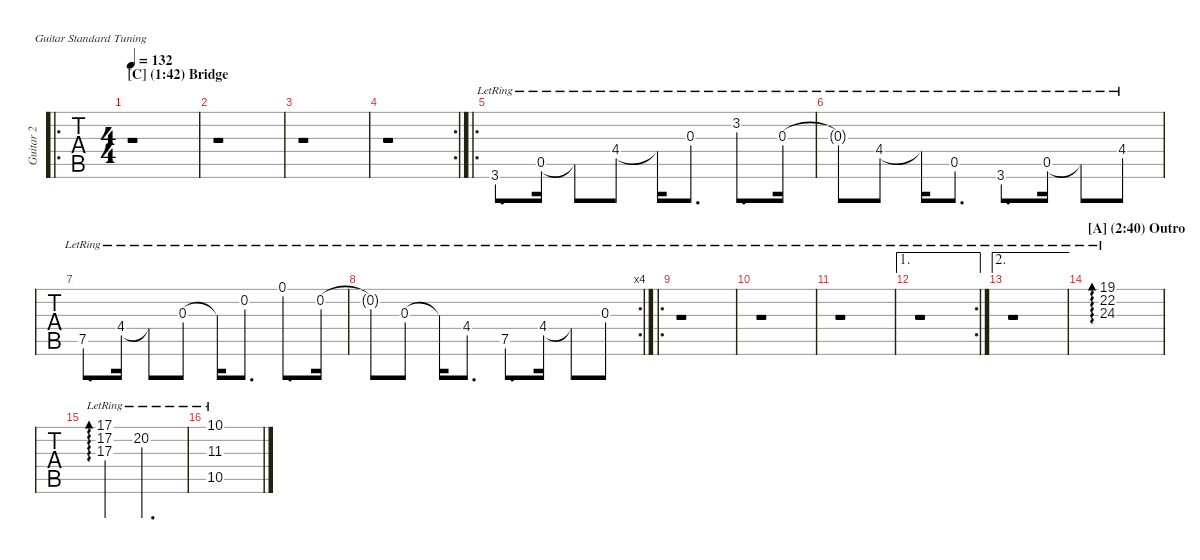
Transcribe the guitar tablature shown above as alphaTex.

\defaultSystemsLayout 4
\hideDynamics
\bracketExtendMode nobrackets
\multiTrackTrackNamePolicy allsystems
\firstSystemTrackNameMode fullname
\otherSystemsTrackNameMode fullname
\track ("Guitar 2" "Guitar 2") {instrument electricguitarclean}
\staff {tabs}
\tuning (E4 B3 G3 D3 A2 E2)
\ro
\ts (4 4)
\section ("C" "(1:42) Bridge")
\tempo 132
\clef g2
\ks c
r.1{dy mf} |
r.1 |
r.1 |
\rc 2
r.1 |
\ro
3.6{lr}.8{d instrument electricguitarclean} 0.5{lr}.16 0.5{lr t}.8 4.4{lr acc #}.8 4.4{lr t acc #}.16 0.3{lr}.8{d} 3.2{lr}.8{d} 0.3{lr}.16 |
0.3{lr t}.8 4.4{lr acc #}.8 4.4{lr t acc #}.16 0.5{lr}.8{d} 3.6{lr}.8{d} 0.5{lr}.16 0.5{lr t}.8 4.4{lr acc #}.8 |
7.5{lr}.8{d} 4.4{lr acc #}.16 4.4{lr t acc #}.8 0.3{lr}.8 0.3{lr t}.16 0.2{lr}.8{d} 0.1{lr}.8{d} 0.2{lr}.16 |
\rc 4
0.2{lr t}.8 0.3{lr}.8 0.3{lr t}.16 4.4{lr acc #}.8{d} 7.5{lr}.8{d} 4.4{lr acc #}.16 4.4{lr t acc #}.8 0.3{lr}.8 |
\ro
r.1 |
r.1 |
r.1 |
\ae 1
\rc 2
r.1 |
\ae 2
r.1 |
\section ("A" "(2:40) Outro")
(19.1{lr} 22.2{lr} 24.3{lr}).1{ad 237 instrument electricguitarclean} |
(17.1{lr} 17.2{lr} 17.3{lr}).4{ad 234} 20.2{lr}.2{d} |
(10.5{lr} 10.1{lr} 11.3{lr acc #}).1
